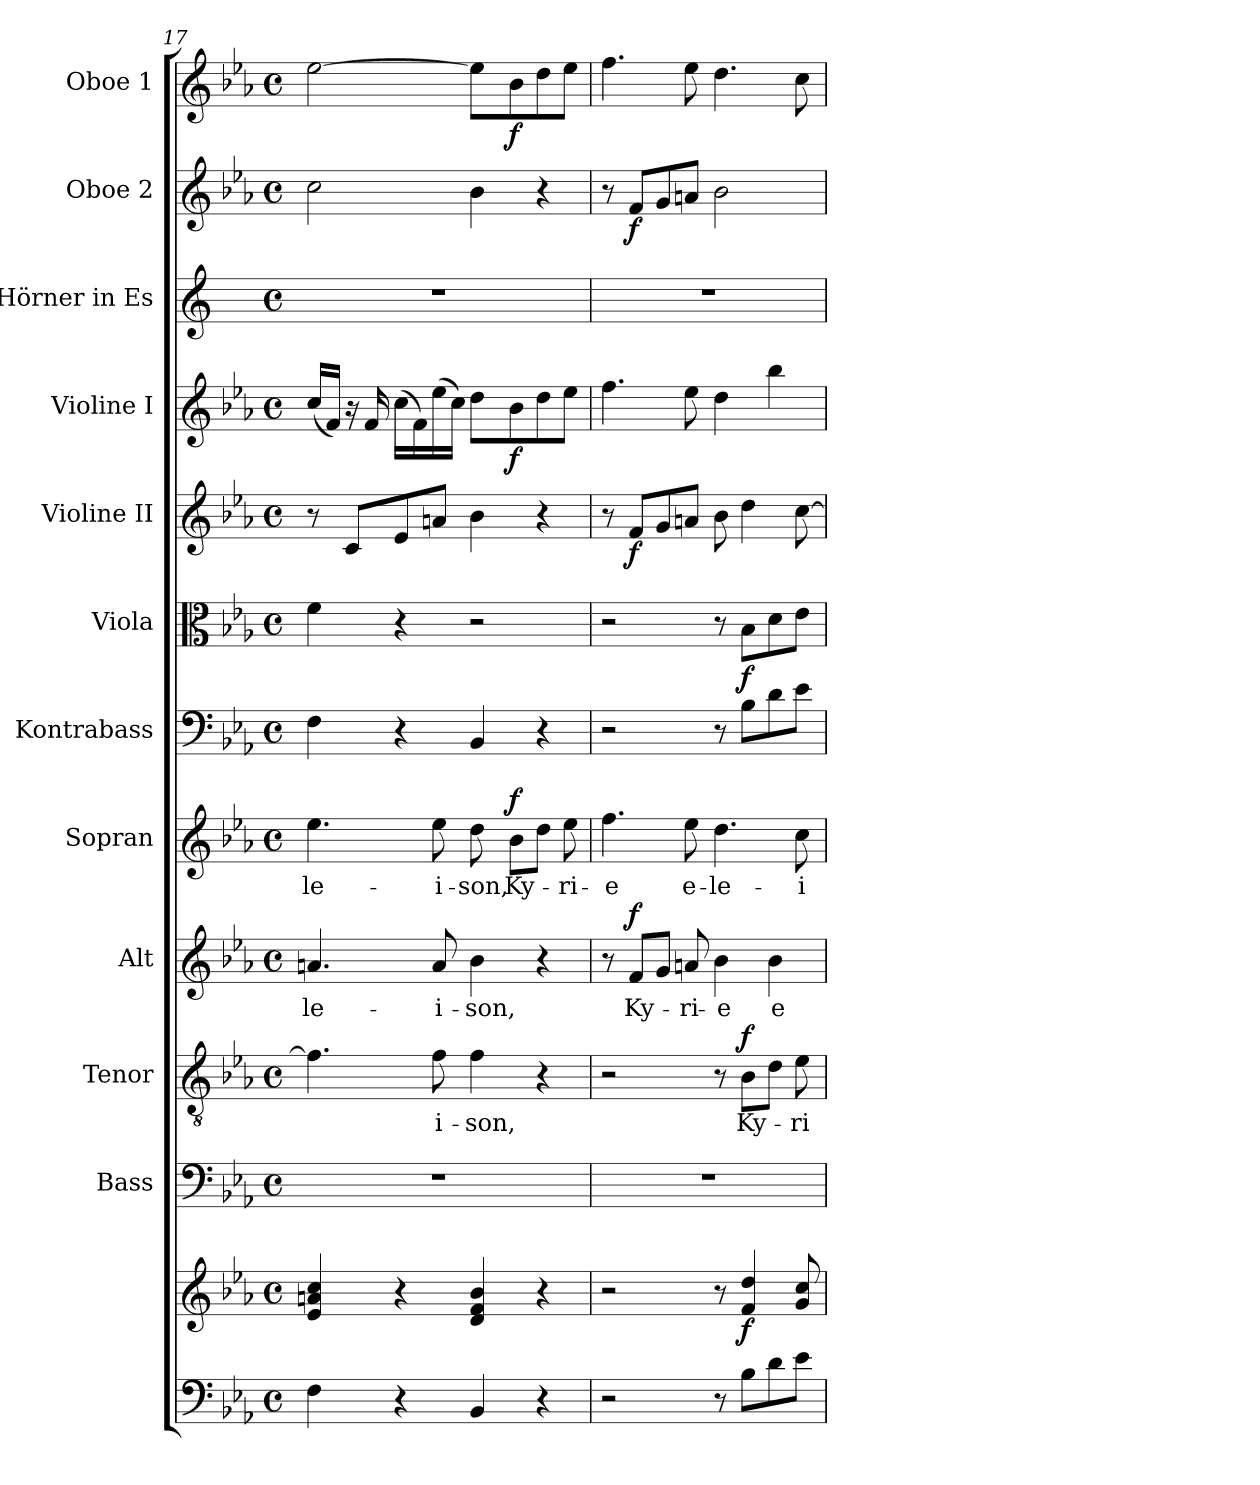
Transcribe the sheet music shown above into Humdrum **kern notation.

**kern	**kern	**dynam	**kern	**kern	**text	**dynam	**kern	**text	**dynam	**kern	**text	**dynam	**kern	**kern	**dynam	**kern	**dynam	**kern	**dynam	**kern	**kern	**dynam	**kern	**dynam
*part12	*part12	*part12	*part11	*part10	*part10	*part10	*part9	*part9	*part9	*part8	*part8	*part8	*part7	*part6	*part6	*part5	*part5	*part4	*part4	*part3	*part2	*part2	*part1	*part1
*staff13	*staff12	*staff12/13	*staff11	*staff10	*staff10	*staff10	*staff9	*staff9	*staff9	*staff8	*staff8	*staff8	*staff7	*staff6	*staff6	*staff5	*staff5	*staff4	*staff4	*staff3	*staff2	*staff2	*staff1	*staff1
*	*	*	*I"Bass	*I"Tenor	*	*	*I"Alt	*	*	*I"Sopran	*	*	*I"Kontrabass	*I"Viola	*	*I"Violine II	*	*I"Violine I	*	*I"Hörner in Es	*I"Oboe 2	*	*I"Oboe 1	*
*	*	*	*I'B.	*I'T.	*	*	*I'A.	*	*	*I'S.	*	*	*I'Kb.	*I'Vla.	*	*I'Vl. II	*	*I'Vl. I	*	*	*I'Ob. 2	*	*I'Ob. 1	*
*clefF4	*clefG2	*	*clefF4	*clefGv2	*	*	*clefG2	*	*	*clefG2	*	*	*clefF4	*clefC3	*	*clefG2	*	*clefG2	*	*clefG2	*clefG2	*	*clefG2	*
*	*	*	*	*	*	*	*	*	*	*	*	*	*ITrd7c12	*	*	*	*	*	*	*ITrd5c9	*	*	*	*
*k[b-e-a-]	*k[b-e-a-]	*	*k[b-e-a-]	*k[b-e-a-]	*	*	*k[b-e-a-]	*	*	*k[b-e-a-]	*	*	*k[b-e-a-]	*k[b-e-a-]	*	*k[b-e-a-]	*	*k[b-e-a-]	*	*k[b-e-a-]	*k[b-e-a-]	*	*k[b-e-a-]	*
*E-:	*E-:	*	*E-:	*E-:	*	*	*E-:	*	*	*E-:	*	*	*E-:	*E-:	*	*E-:	*	*E-:	*	*E-:	*E-:	*	*E-:	*
*M4/4	*M4/4	*	*M4/4	*M4/4	*	*	*M4/4	*	*	*M4/4	*	*	*M4/4	*M4/4	*	*M4/4	*	*M4/4	*	*M4/4	*M4/4	*	*M4/4	*
*met(c)	*met(c)	*	*met(c)	*met(c)	*	*	*met(c)	*	*	*met(c)	*	*	*met(c)	*met(c)	*	*met(c)	*	*met(c)	*	*met(c)	*met(c)	*	*met(c)	*
=17	=17	=17	=17	=17	=17	=17	=17	=17	=17	=17	=17	=17	=17	=17	=17	=17	=17	=17	=17	=17	=17	=17	=17	=17
!	!	!	!	!	!	!	!	!LO:LY:b	!	!	!LO:LY:b	!	!	!	!	!	!	!	!	!	!	!	!	!
4F\	4e-/ 4an/ 4cc/	.	1r	4.f\]	.	.	4.an/	-le-	.	4.ee-\	-le-	.	4FF\	4f\	.	8r	.	(<16cc/LL	.	1r	2cc\	.	[2ee-\	.
.	.	.	.	.	.	.	.	.	.	.	.	.	.	.	.	.	.	16f/JJ)	.	.	.	.	.	.
.	.	.	.	.	.	.	.	.	.	.	.	.	.	.	.	8c/L	.	16r	.	.	.	.	.	.
.	.	.	.	.	.	.	.	.	.	.	.	.	.	.	.	.	.	16f/	.	.	.	.	.	.
4r	4r	.	.	.	.	.	.	.	.	.	.	.	4r	4r	.	8e-/	.	(>16cc\LL	.	.	.	.	.	.
.	.	.	.	.	.	.	.	.	.	.	.	.	.	.	.	.	.	16f\)	.	.	.	.	.	.
!	!	!	!	!	!LO:LY:b	!	!	!LO:LY:b	!	!	!LO:LY:b	!	!	!	!	!	!	!	!	!	!	!	!	!
.	.	.	.	8f\	-i-	.	8a/	-i-	.	8ee-\	-i-	.	.	.	.	8an/J	.	(>16ee-\	.	.	.	.	.	.
.	.	.	.	.	.	.	.	.	.	.	.	.	.	.	.	.	.	16cc\JJ)	.	.	.	.	.	.
!	!	!	!	!	!LO:LY:b	!	!	!LO:LY:b	!	!	!LO:LY:b	!	!	!	!	!	!	!	!	!	!	!	!	!
4BB-/	4d/ 4f/ 4b-/	.	.	4f\	-son,	.	4b-\	-son,	.	8dd\	-son,	.	4BBB-/	2r	.	4b-\	.	8dd\L	.	.	4b-\	.	8ee-\L]	.
!	!	!	!	!	!	!	!	!	!	!	!LO:LY:b	!LO:DY:a	!	!	!	!	!	!	!LO:DY:b	!	!	!	!	!LO:DY:b
.	.	.	.	.	.	.	.	.	.	8b-\L	Ky-	f	.	.	.	.	.	8b-\	f	.	.	.	8b-\	f
4r	4r	.	.	4r	.	.	4r	.	.	8dd\J	.	.	4r	.	.	4r	.	8dd\	.	.	4r	.	8dd\	.
!	!	!	!	!	!	!	!	!	!	!	!LO:LY:b	!	!	!	!	!	!	!	!	!	!	!	!	!
.	.	.	.	.	.	.	.	.	.	8ee-\	-ri-	.	.	.	.	.	.	8ee-\J	.	.	.	.	8ee-\J	.
=18	=18	=18	=18	=18	=18	=18	=18	=18	=18	=18	=18	=18	=18	=18	=18	=18	=18	=18	=18	=18	=18	=18	=18	=18
!	!	!	!	!	!	!	!	!	!	!	!LO:LY:b	!	!	!	!	!	!	!	!	!	!	!	!	!
2r	2r	.	1r	2r	.	.	8r	.	.	4.ff\	-e	.	2r	2r	.	8r	.	4.ff\	.	1r	8r	.	4.ff\	.
!	!	!	!	!	!	!	!	!LO:LY:b	!LO:DY:a	!	!	!	!	!	!	!	!LO:DY:b	!	!	!	!	!LO:DY:b	!	!
.	.	.	.	.	.	.	8f/L	Ky-	f	.	.	.	.	.	.	8f/L	f	.	.	.	8f/L	f	.	.
.	.	.	.	.	.	.	8g/J	.	.	.	.	.	.	.	.	8g/	.	.	.	.	8g/	.	.	.
!	!	!	!	!	!	!	!	!LO:LY:b	!	!	!LO:LY:b	!	!	!	!	!	!	!	!	!	!	!	!	!
.	.	.	.	.	.	.	8an/	-ri-	.	8ee-\	e-	.	.	.	.	8an/J	.	8ee-\	.	.	8an/J	.	8ee-\	.
!	!	!	!	!	!	!	!	!LO:LY:b	!	!	!LO:LY:b	!	!	!	!	!	!	!	!	!	!	!	!	!
8r	8r	.	.	8r	.	.	4b-\	-e	.	4.dd\	-le-	.	8r	8r	.	8b-\	.	4dd\	.	.	2b-\	.	4.dd\	.
!	!	!LO:DY:b	!	!	!LO:LY:b	!LO:DY:a	!	!	!	!	!	!	!	!	!LO:DY:b	!	!	!	!	!	!	!	!	!
8B-\L	4f/ 4dd/	f	.	8B-\L	Ky-	f	.	.	.	.	.	.	8BB-\L	8B-\L	f	4dd\	.	.	.	.	.	.	.	.
!	!	!	!	!	!	!	!	!LO:LY:b	!	!	!	!	!	!	!	!	!	!	!	!	!	!	!	!
8d\	.	.	.	8d\J	.	.	4b-\	e-	.	.	.	.	8D\	8d\	.	.	.	4bb-\	.	.	.	.	.	.
!	!	!	!	!	!LO:LY:b	!	!	!	!	!	!LO:LY:b	!	!	!	!	!	!	!	!	!	!	!	!	!
8e-\J	8g/ 8cc/	.	.	8e-\	-ri-	.	.	.	.	8cc\	-i-	.	8E-\J	8e-\J	.	[8cc\	.	.	.	.	.	.	8cc\	.
=	=	=	=	=	=	=	=	=	=	=	=	=	=	=	=	=	=	=	=	=	=	=	=	=
*-	*-	*-	*-	*-	*-	*-	*-	*-	*-	*-	*-	*-	*-	*-	*-	*-	*-	*-	*-	*-	*-	*-	*-	*-
